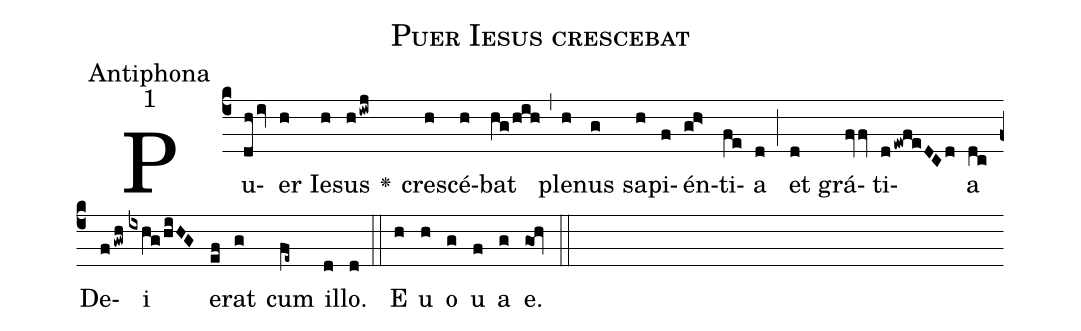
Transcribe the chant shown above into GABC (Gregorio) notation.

name:Puer Iesus crescebat;
office-part:Antiphona;
mode:1;
%%
(c4)Pu(dhiv)er(h) Ie(h)sus(hiwj) <v>\greheightstar</v>() cre(h)scé(h)bat(hg/hih) (,) ple(h)nus(g) sa(h)pi(f)én(gh>)ti(fe)a(d) (;) et(d) grá(fvfv)ti(dewfeDCd)a(dc) De(fgwh)i(ixhg/hiHG) e(ef)rat(g) cum(fe~) il(d)lo.(d) (::)
E(h) u(h) o(g) u(f) a(g) e.(goh) (::)
